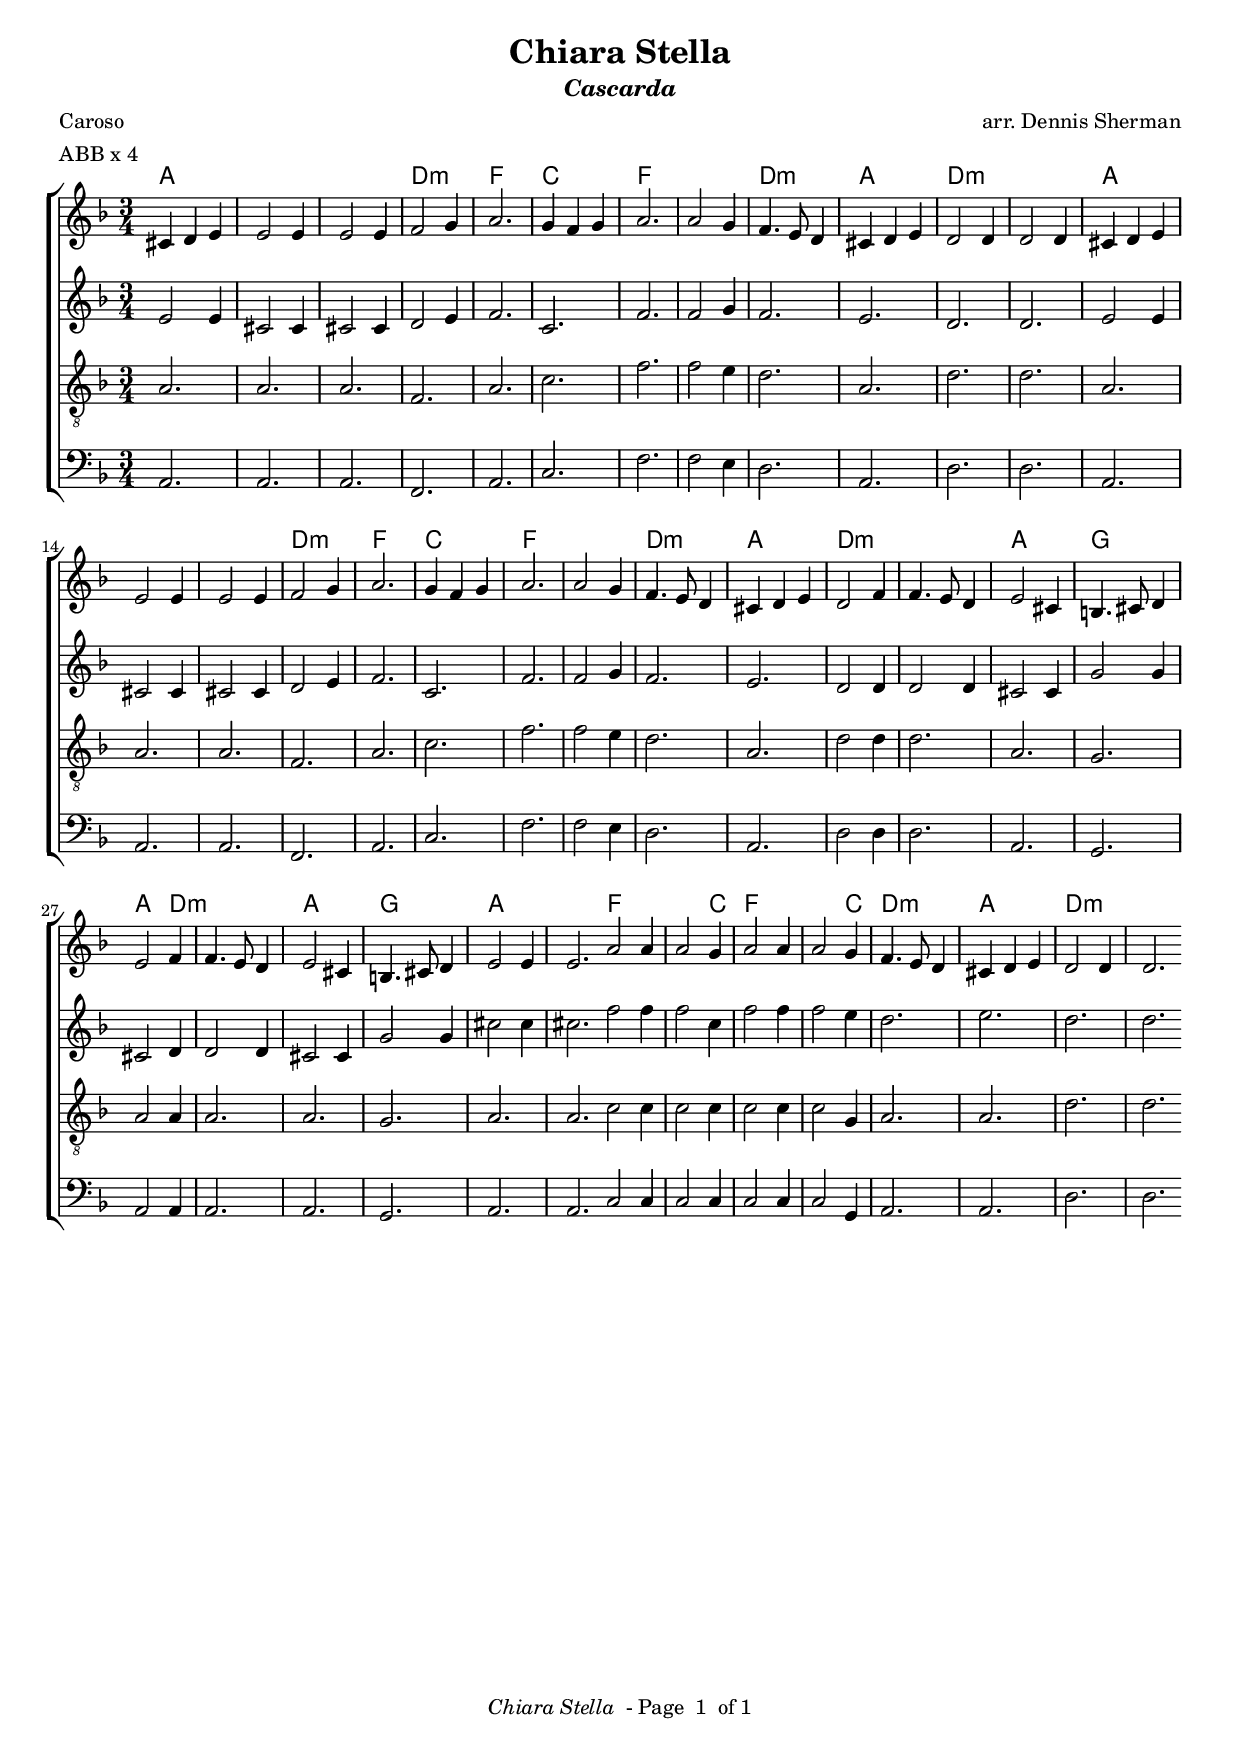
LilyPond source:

\paper {
  oddFooterMarkup = \markup {
    \fill-line { \line {
      \italic \fromproperty #'header:title
      " - Page "
      \fromproperty #'page:page-number-string
      " of 1"
    } }
  }
  evenFooterMarkup = \oddFooterMarkup
}

\include "english.ly"
#(set-global-staff-size 18)

\header{
  title = "Chiara Stella"
  subtitle = \markup \italic "Cascarda"
  meter = "ABB x 4"
  poet = "Caroso"
  composer = "arr. Dennis Sherman"
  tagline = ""
}

global= {
  \key d \minor
  \time 3/4
}

cantusMusic =    \relative c' {  
cs4 d e | e2 e4 | e2 e4 | f2 g4 | a2. g4 f g | a2. a2 g4 | f4. e8 d4 | cs4 d e | d2 d4 d2 d4 |
cs4 d e | e2 e4 | e2 e4 | f2 g4 | a2. g4 f g | a2. a2 g4 | f4. e8 d4 | cs4 d e | d2  
f4 f4. e8 d4 | e2 cs4 b4. cs8 d4 | e2 f4 f4. e8 d4 | e2 cs4 b4. cs8 d4 | e2 e4 e2.
\bar "|:" a2 a4 a2 g4 | a2 a4 a2 g4 | f4. e8 d4 cs4 d e | d2 d4 d2. \bar ":|"

}

altusMusic = 
\relative c' {
e2 e4 | cs2 cs4 | cs2 cs4 | d2 e4 | f2. c2. | f2. f2 g4 | f2. e2. | d2. d2. 
e2 e4 | cs2 cs4 | cs2 cs4 | d2 e4 | f2. c2. | f2. f2 g4 | f2. e2. | d2 d4 d2 d4 |
cs2 cs4 g'2 g4 | cs,2 d4 d2 d4 | cs2 cs4 g'2 g4 | cs2 cs4 cs2. | 
f2 f4 f2 c4 f2 f4 f2 e4 d2. e2. d2. d2. 
}

tenorMusic = 
\relative c' {
a2. a2. a2. f2. | a2. c2. | f2. f2 e4 | d2. a2. | d2. d2.
a2. a2. a2. f2. | a2. c2. | f2. f2 e4 | d2. a2. | d2 d4 d2.
a2. g2. | a2 a4 a2. | a2. g2. a2. a2. | 
c2 c4 c2 c4 c2 c4 c2 g4 a2. a2. | d2. d2. 

}

chordLine = \chordmode {
a2.*3 d2.:m f2. c2. f1. d2.:m a2. d1.:m 
a2.*3 d2.:m f2. c2. f1. d2.:m a2. d1.:m
a2. g2. a2 d1:m | a2. g2. a1. |
f4*5 c4 f4*5 c4 | d2.:m a2. | d1.:m
}


\score {
  <<
    \context ChoirStaff <<

    \context ChordNames = chordcontext << \global \chordLine >>

      \context Voice = cantus {
	<< \global \cantusMusic >> 
      }
      \context Voice = altus { 
	<< \global \altusMusic >> 
      }
      \context Voice = tenor { 
	<< \global \clef "G_8"  \tenorMusic >> 
      }

      \context Voice = bass { 
	<< \global \clef "F"  \transpose c' c \tenorMusic >> 
      }



    >>

  >>

  \layout {
    between-system-space = 50\mm
    ragged-bottom = ##t
    indent = 0\mm
  }

  \midi {
    \context {
      \Score
      tempoWholesPerMinute = #(ly:make-moment 140 2)
      }
    }

}

\version "2.12.0"  % necessary for upgrading to future LilyPond versions.

